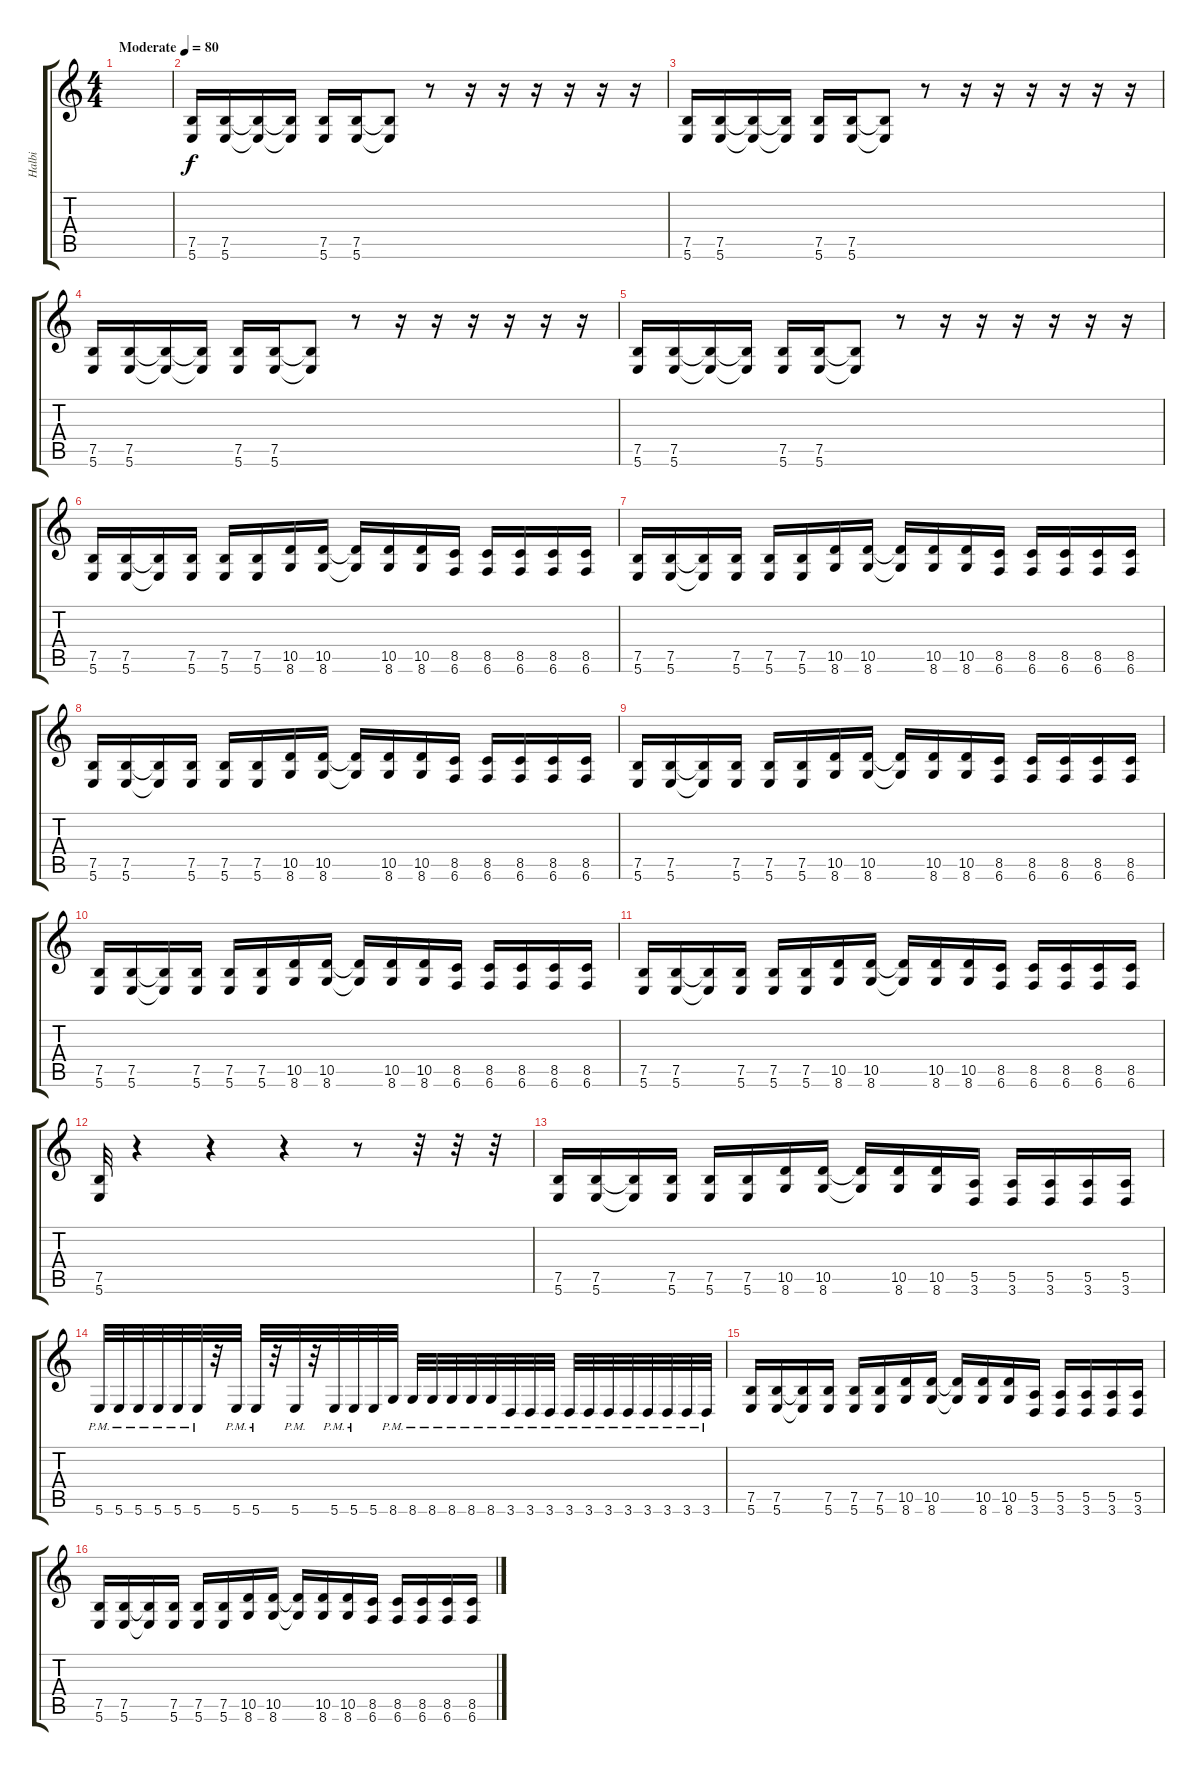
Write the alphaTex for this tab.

\track ("Halbi" "Halbi") {instrument distortionguitar}
\staff {score tabs}
\tuning (B3 Gb3 D3 A2 E2 B1) {hide}
\ts (4 4)
\tempo (80 "Moderate")
\clef g2
\ks c
|
(7.5 5.6).16 (7.5 5.6).16 (7.5{t} 5.6{t}).16 (7.5{t} 5.6{t}).16 (7.5 5.6).16 (7.5 5.6).16 (7.5{t} 5.6{t}).8 r.8 r.16 r.16 r.16 r.16 r.16 r.16 |
(7.5 5.6).16 (7.5 5.6).16 (7.5{t} 5.6{t}).16 (7.5{t} 5.6{t}).16 (7.5 5.6).16 (7.5 5.6).16 (7.5{t} 5.6{t}).8 r.8 r.16 r.16 r.16 r.16 r.16 r.16 |
(7.5 5.6).16 (7.5 5.6).16 (7.5{t} 5.6{t}).16 (7.5{t} 5.6{t}).16 (7.5 5.6).16 (7.5 5.6).16 (7.5{t} 5.6{t}).8 r.8 r.16 r.16 r.16 r.16 r.16 r.16 |
(7.5 5.6).16 (7.5 5.6).16 (7.5{t} 5.6{t}).16 (7.5{t} 5.6{t}).16 (7.5 5.6).16 (7.5 5.6).16 (7.5{t} 5.6{t}).8 r.8 r.16 r.16 r.16 r.16 r.16 r.16 |
(7.5 5.6).16 (7.5 5.6).16 (7.5{t} 5.6{t}).16 (7.5 5.6).16 (7.5 5.6).16 (7.5 5.6).16 (10.5 8.6).16 (10.5 8.6).16 (10.5{t} 8.6{t}).16 (10.5 8.6).16 (10.5 8.6).16 (8.5 6.6).16 (8.5 6.6).16 (8.5 6.6).16 (8.5 6.6).16 (8.5 6.6).16 |
(7.5 5.6).16 (7.5 5.6).16 (7.5{t} 5.6{t}).16 (7.5 5.6).16 (7.5 5.6).16 (7.5 5.6).16 (10.5 8.6).16 (10.5 8.6).16 (10.5{t} 8.6{t}).16 (10.5 8.6).16 (10.5 8.6).16 (8.5 6.6).16 (8.5 6.6).16 (8.5 6.6).16 (8.5 6.6).16 (8.5 6.6).16 |
(7.5 5.6).16 (7.5 5.6).16 (7.5{t} 5.6{t}).16 (7.5 5.6).16 (7.5 5.6).16 (7.5 5.6).16 (10.5 8.6).16 (10.5 8.6).16 (10.5{t} 8.6{t}).16 (10.5 8.6).16 (10.5 8.6).16 (8.5 6.6).16 (8.5 6.6).16 (8.5 6.6).16 (8.5 6.6).16 (8.5 6.6).16 |
(7.5 5.6).16 (7.5 5.6).16 (7.5{t} 5.6{t}).16 (7.5 5.6).16 (7.5 5.6).16 (7.5 5.6).16 (10.5 8.6).16 (10.5 8.6).16 (10.5{t} 8.6{t}).16 (10.5 8.6).16 (10.5 8.6).16 (8.5 6.6).16 (8.5 6.6).16 (8.5 6.6).16 (8.5 6.6).16 (8.5 6.6).16 |
(7.5 5.6).16 (7.5 5.6).16 (7.5{t} 5.6{t}).16 (7.5 5.6).16 (7.5 5.6).16 (7.5 5.6).16 (10.5 8.6).16 (10.5 8.6).16 (10.5{t} 8.6{t}).16 (10.5 8.6).16 (10.5 8.6).16 (8.5 6.6).16 (8.5 6.6).16 (8.5 6.6).16 (8.5 6.6).16 (8.5 6.6).16 |
(7.5 5.6).16 (7.5 5.6).16 (7.5{t} 5.6{t}).16 (7.5 5.6).16 (7.5 5.6).16 (7.5 5.6).16 (10.5 8.6).16 (10.5 8.6).16 (10.5{t} 8.6{t}).16 (10.5 8.6).16 (10.5 8.6).16 (8.5 6.6).16 (8.5 6.6).16 (8.5 6.6).16 (8.5 6.6).16 (8.5 6.6).16 |
(7.5 5.6).32 r.4 r.4 r.4 r.8 r.32 r.32 r.32 |
(7.5 5.6).16 (7.5 5.6).16 (7.5{t} 5.6{t}).16 (7.5 5.6).16 (7.5 5.6).16 (7.5 5.6).16 (10.5 8.6).16 (10.5 8.6).16 (10.5{t} 8.6{t}).16 (10.5 8.6).16 (10.5 8.6).16 (5.5 3.6).16 (5.5 3.6).16 (5.5 3.6).16 (5.5 3.6).16 (5.5 3.6).16 |
5.6{pm}.32 5.6{pm}.32 5.6{pm}.32 5.6{pm}.32 5.6{pm}.32 5.6{pm}.32 r.32 5.6{pm}.32 5.6{pm}.32 r.32 5.6{pm}.32 r.32 5.6{pm}.32 5.6{pm}.32 5.6.32 8.6{pm}.32 8.6{pm}.32 8.6{pm}.32 8.6{pm}.32 8.6{pm}.32 8.6{pm}.32 3.6{pm}.32 3.6{pm}.32 3.6{pm}.32 3.6{pm}.32 3.6{pm}.32 3.6{pm}.32 3.6{pm}.32 3.6{pm}.32 3.6{pm}.32 3.6{pm}.32 3.6{pm}.32 |
(7.5 5.6).16 (7.5 5.6).16 (7.5{t} 5.6{t}).16 (7.5 5.6).16 (7.5 5.6).16 (7.5 5.6).16 (10.5 8.6).16 (10.5 8.6).16 (10.5{t} 8.6{t}).16 (10.5 8.6).16 (10.5 8.6).16 (5.5 3.6).16 (5.5 3.6).16 (5.5 3.6).16 (5.5 3.6).16 (5.5 3.6).16 |
(7.5 5.6).16 (7.5 5.6).16 (7.5{t} 5.6{t}).16 (7.5 5.6).16 (7.5 5.6).16 (7.5 5.6).16 (10.5 8.6).16 (10.5 8.6).16 (10.5{t} 8.6{t}).16 (10.5 8.6).16 (10.5 8.6).16 (8.5 6.6).16 (8.5 6.6).16 (8.5 6.6).16 (8.5 6.6).16 (8.5 6.6).16
